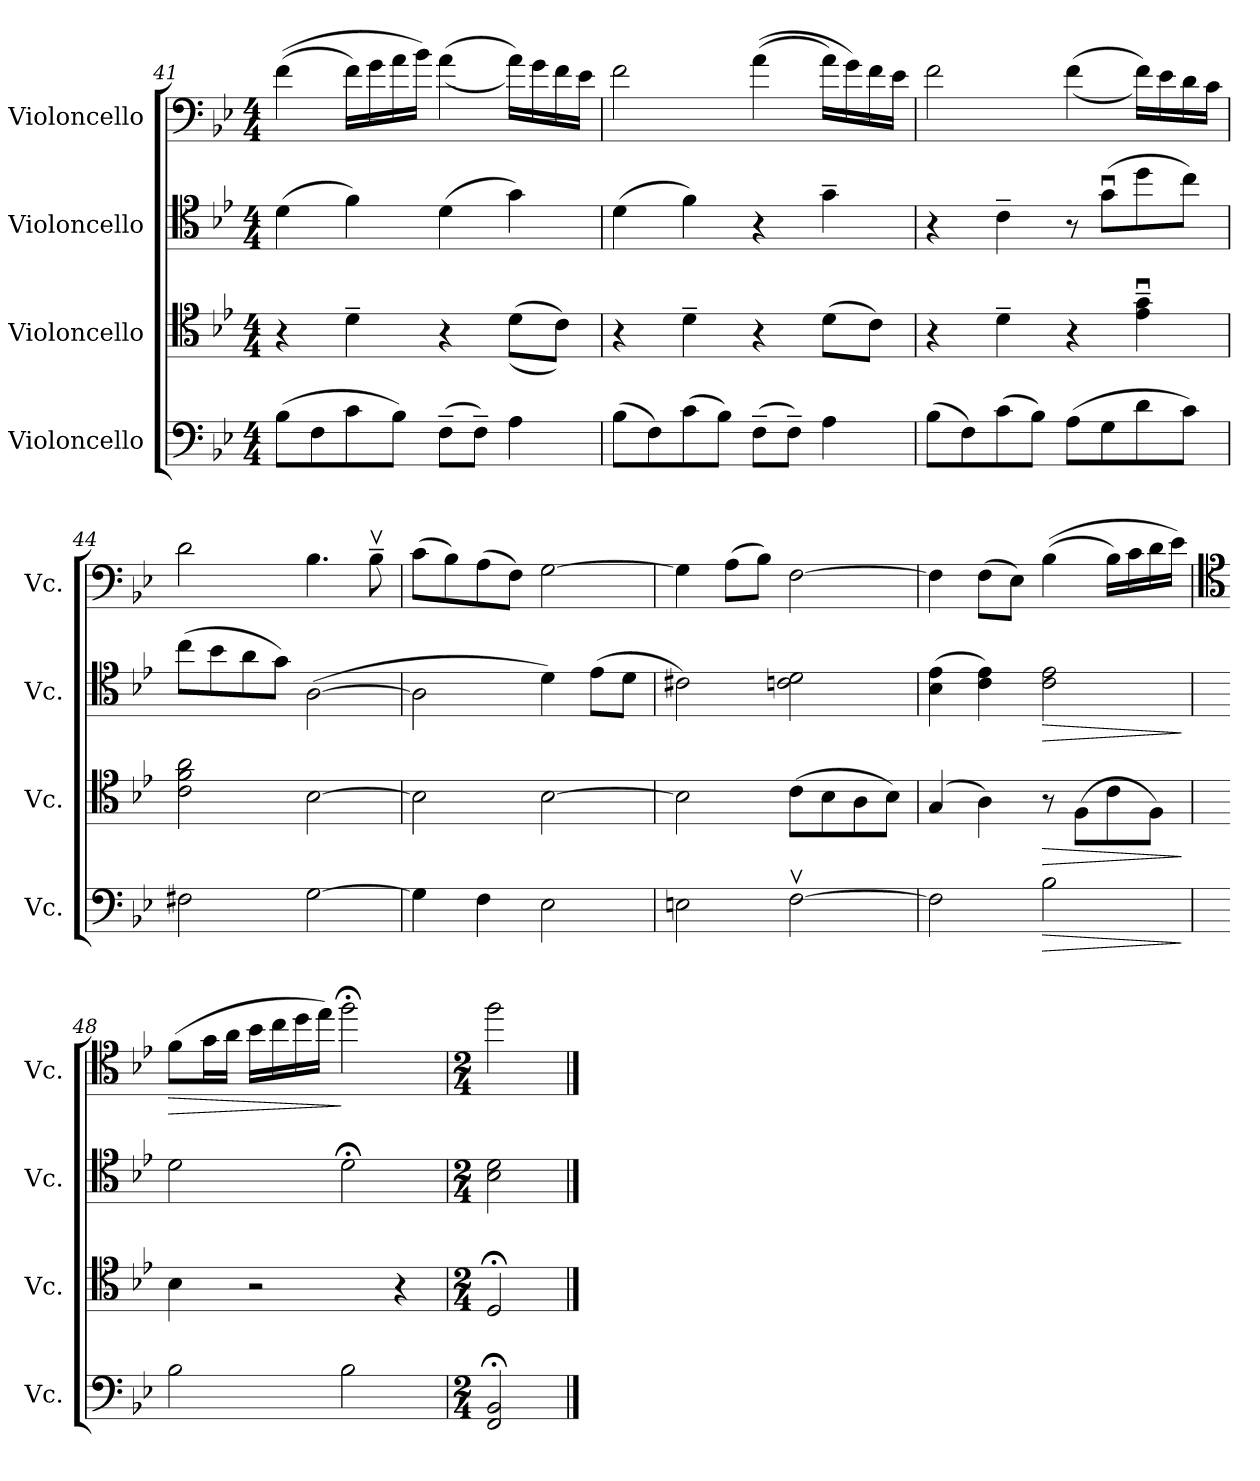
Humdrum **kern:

**kern	**dynam	**kern	**dynam	**kern	**dynam	**kern	**dynam
*part4	*part4	*part3	*part3	*part2	*part2	*part1	*part1
*staff4	*staff4	*staff3	*staff3	*staff2	*staff2	*staff1	*staff1
*I"Violoncello	*	*I"Violoncello	*	*I"Violoncello	*	*I"Violoncello	*
*I'Vc.	*	*I'Vc.	*	*I'Vc.	*	*I'Vc.	*
*clefF4	*	*clefC4	*	*clefC4	*	*clefF4	*
*k[b-e-]	*	*k[b-e-]	*	*k[b-e-]	*	*k[b-e-]	*
*M4/4	*	*M4/4	*	*M4/4	*	*M4/4	*
=41	=41	=41	=41	=41	=41	=41	=41
(8B-\L	.	4r	.	(4d\	.	((4f\	.
8F\	.	.	.	.	.	.	.
8c\	.	4d~\	.	4f\)	.	16f\LL)	.
.	.	.	.	.	.	16g\	.
8B-\J)	.	.	.	.	.	16a\	.
.	.	.	.	.	.	16b-\JJ)	.
(8F~\L	.	4r	.	(4d\	.	((4a\	.
8F~\J)	.	.	.	.	.	.	.
4A\	.	((8d\L	.	4g\)	.	16a\LL))	.
.	.	.	.	.	.	16g\	.
.	.	8c\J))	.	.	.	16f\	.
.	.	.	.	.	.	16e-\JJ	.
!!LO:PB:g=z
=42	=42	=42	=42	=42	=42	=42	=42
(8B-\L	.	4r	.	(4d\	.	2f\	.
8F\)	.	.	.	.	.	.	.
(8c\	.	4d~\	.	4f\)	.	.	.
8B-\J)	.	.	.	.	.	.	.
(8F~\L	.	4r	.	4r	.	((4a\	.
8F~\J)	.	.	.	.	.	.	.
4A\	.	(8d\L	.	4g~\	.	16a\LL)	.
.	.	.	.	.	.	16g\)	.
.	.	8c\J)	.	.	.	16f\	.
.	.	.	.	.	.	16e-\JJ	.
=43	=43	=43	=43	=43	=43	=43	=43
(8B-\L	.	4r	.	4r	.	2f\	.
8F\)	.	.	.	.	.	.	.
(8c\	.	4d~\	.	4c~\	.	.	.
8B-\J)	.	.	.	.	.	.	.
(8A\L	.	4r	.	8r	.	((4f\	.
8G\	.	.	.	(8gu\L	.	.	.
8d\	.	4e-\u~ 4g\u~	.	8dd\	.	16f\LL))	.
.	.	.	.	.	.	16e-\	.
8c\J)	.	.	.	8cc\J)	.	16d\	.
.	.	.	.	.	.	16c\JJ	.
!!LO:LB:g=z
=44	=44	=44	=44	=44	=44	=44	=44
2F#X\	.	2c\ 2f\ 2a\	.	(8cc\L	.	2d\	.
.	.	.	.	8b-\	.	.	.
.	.	.	.	8a\	.	.	.
.	.	.	.	8g\J)	.	.	.
[2G\	.	[2B-\	.	([2A\	.	4.B-\	.
.	.	.	.	.	.	8B-v~\	.
=45	=45	=45	=45	=45	=45	=45	=45
4G\]	.	2B-\]	.	2A\]	.	(8c\L	.
.	.	.	.	.	.	8B-\)	.
4F\	.	.	.	.	.	(8A\	.
.	.	.	.	.	.	8F\J)	.
2E-\	.	[2B-\	.	4d\)	.	[2G\	.
.	.	.	.	(8e-\L	.	.	.
.	.	.	.	8d\J	.	.	.
=46	=46	=46	=46	=46	=46	=46	=46
2En\	.	2B-\]	.	2c#X\)	.	4G\]	.
.	.	.	.	.	.	(8A\L	.
.	.	.	.	.	.	8B-\J)	.
[2Fv\	.	(8c\L	.	2cn\ 2d\	.	[2F\	.
.	.	8B-\	.	.	.	.	.
.	.	8A\	.	.	.	.	.
.	.	8B-\J)	.	.	.	.	.
!!LO:PB:g=z
=47	=47	=47	=47	=47	=47	=47	=47
2F\]	.	(4G/	.	(4B-\ 4e-\	.	4F\]	.
.	.	4A\)	.	4c\ 4e-\)	.	(8F\L	.
.	.	.	.	.	.	8E-\J)	.
!	!LO:HP:b	!	!LO:HP:b	!	!LO:HP:b	!	!
2B-\	>	8r	>	2c\ 2e-\	>	((4B-\	.
.	.	(8F\L	.	.	.	.	.
.	.	8c\	.	.	.	16B-\LL)	.
.	.	.	.	.	.	16c\	.
.	.	8F\J)	.	.	.	16d\	.
.	.	.	.	.	.	16e-\JJ)	.
.	]	.	]	.	]	.	.
=48	=48	=48	=48	=48	=48	=48	=48
*	*	*	*	*	*	*clefC4	*
!	!	!	!	!	!	!	!LO:HP:b
2B-\	.	4B-\	.	2d\	.	(8f\L	>
.	.	.	.	.	.	16g\L	.
.	.	.	.	.	.	16a\JJ	.
.	.	2r	.	.	.	16b-\LL	.
.	.	.	.	.	.	16cc\	.
.	.	.	.	.	.	16dd\	.
.	.	.	.	.	.	16ee-\JJ)	.
2B-\	.	.	.	2d;<\	.	2ff;<\	]
.	.	4r	.	.	.	.	.
=49	=49	=49	=49	=49	=49	=49	=49
*M2/4	*	*M2/4	*	*M2/4	*	*M2/4	*
2FF/;< 2BB-/;<	.	2D;</	.	2B-\ 2d\	.	2ff\	.
==	==	==	==	==	==	==	==
*-	*-	*-	*-	*-	*-	*-	*-
